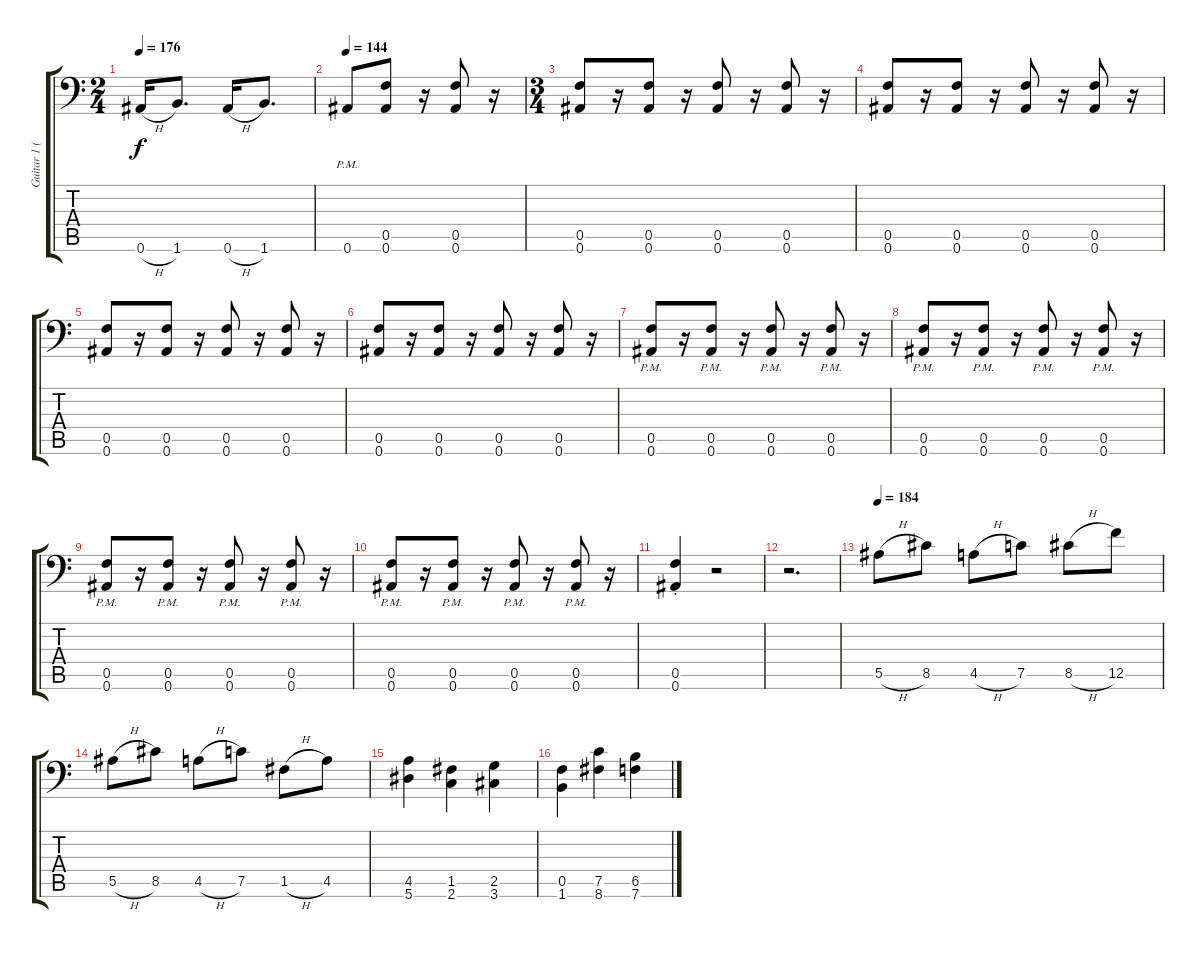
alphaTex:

\track ("Guitar 1 (Right)" "Guitar 1 (") {instrument distortionguitar}
\staff {score tabs}
\tuning (C4 G3 Eb3 Bb2 F2 Bb1) {hide}
\ts (2 4)
\tempo 176
\clef f4
\ks c
0.6{h}.16{dy f} 1.6.8{d} 0.6{h}.16 1.6.8{d} |
\tempo 144
0.6{pm}.8 (0.5 0.6).8 r.16 (0.5 0.6).8 r.16 |
\ts (3 4)
(0.5 0.6).8 r.16 (0.5 0.6).8 r.16 (0.5 0.6).8 r.16 (0.5 0.6).8 r.16 |
(0.5 0.6).8 r.16 (0.5 0.6).8 r.16 (0.5 0.6).8 r.16 (0.5 0.6).8 r.16 |
(0.5 0.6).8 r.16 (0.5 0.6).8 r.16 (0.5 0.6).8 r.16 (0.5 0.6).8 r.16 |
(0.5 0.6).8 r.16 (0.5 0.6).8 r.16 (0.5 0.6).8 r.16 (0.5 0.6).8 r.16 |
(0.5{pm} 0.6{pm}).8 r.16 (0.5{pm} 0.6{pm}).8 r.16 (0.5{pm} 0.6{pm}).8 r.16 (0.5{pm} 0.6{pm}).8 r.16 |
(0.5{pm} 0.6{pm}).8 r.16 (0.5{pm} 0.6{pm}).8 r.16 (0.5{pm} 0.6{pm}).8 r.16 (0.5{pm} 0.6{pm}).8 r.16 |
(0.5{pm} 0.6{pm}).8 r.16 (0.5{pm} 0.6{pm}).8 r.16 (0.5{pm} 0.6{pm}).8 r.16 (0.5{pm} 0.6{pm}).8 r.16 |
(0.5{pm} 0.6{pm}).8 r.16 (0.5{pm} 0.6{pm}).8 r.16 (0.5{pm} 0.6{pm}).8 r.16 (0.5{pm} 0.6{pm}).8 r.16 |
(0.5{st} 0.6{st}).4 r.2 |
r.2{d} |
\tempo 184
5.5{h}.8 8.5.8 4.5{h}.8 7.5.8 8.5{h}.8 12.5.8 |
5.5{h}.8 8.5.8 4.5{h}.8 7.5.8 1.5{h}.8 4.5.8 |
(4.5 5.6).4 (1.5 2.6).4 (2.5 3.6).4 |
(0.5 1.6).4 (7.5 8.6).4 (6.5 7.6).4
